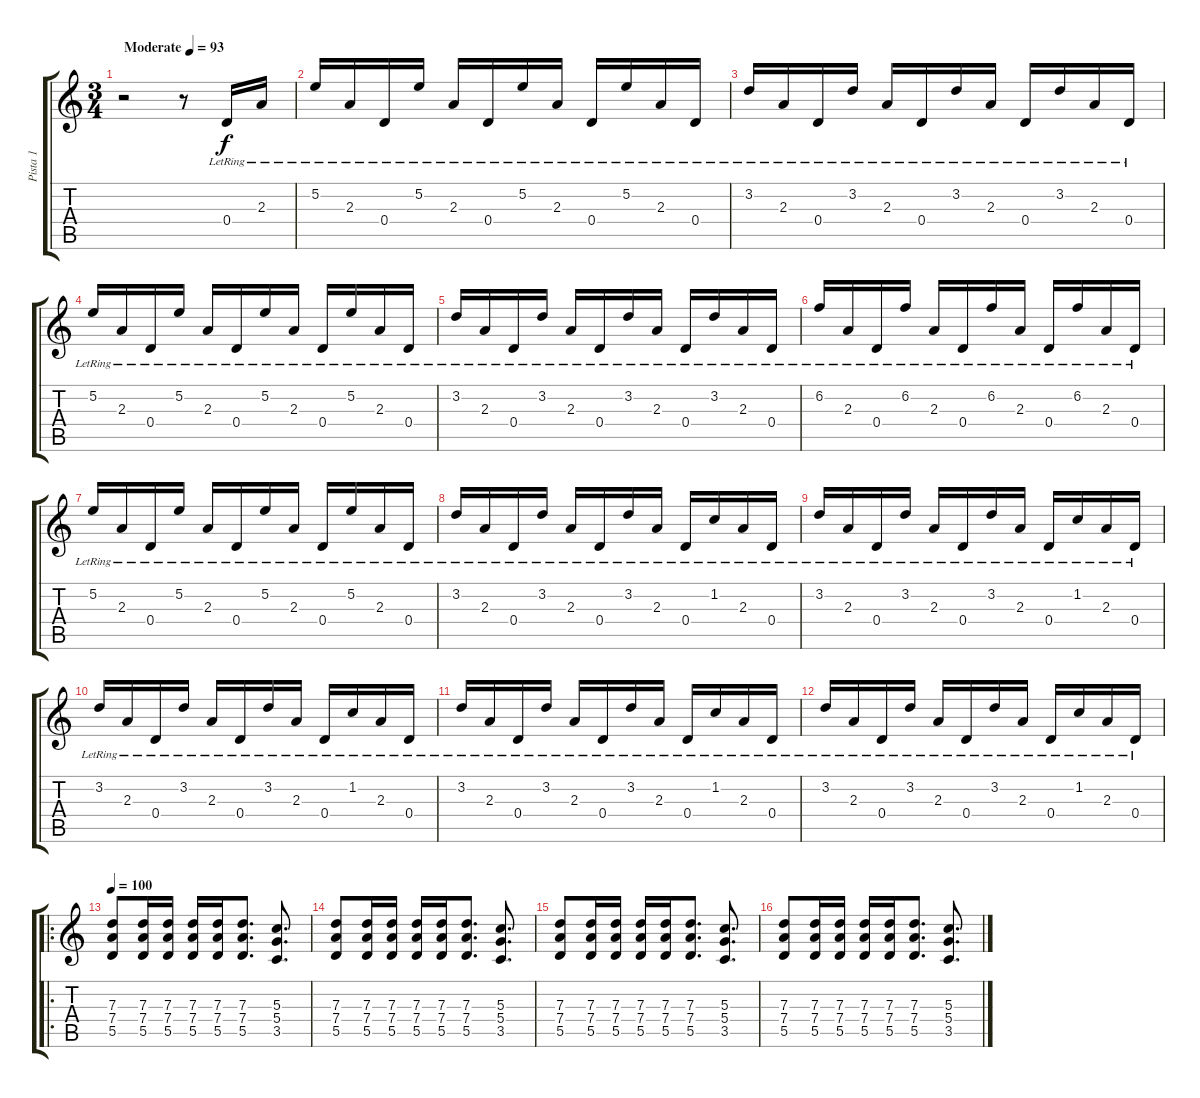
\track ("Pista 1" "Pista 1") {instrument acousticguitarsteel}
\staff {score tabs}
\tuning (E4 B3 G3 D3 A2 E2) {hide}
\ts (3 4)
\tempo (93 "Moderate")
\clef g2
\ks c
r.2{dy f instrument acousticguitarsteel} r.8 0.4{lr}.16 2.3{lr}.16 |
5.2{lr}.16 2.3{lr}.16 0.4{lr}.16 5.2{lr}.16 2.3{lr}.16 0.4{lr}.16 5.2{lr}.16 2.3{lr}.16 0.4{lr}.16 5.2{lr}.16 2.3{lr}.16 0.4{lr}.16 |
3.2{lr}.16 2.3{lr}.16 0.4{lr}.16 3.2{lr}.16 2.3{lr}.16 0.4{lr}.16 3.2{lr}.16 2.3{lr}.16 0.4{lr}.16 3.2{lr}.16 2.3{lr}.16 0.4{lr}.16 |
5.2{lr}.16 2.3{lr}.16 0.4{lr}.16 5.2{lr}.16 2.3{lr}.16 0.4{lr}.16 5.2{lr}.16 2.3{lr}.16 0.4{lr}.16 5.2{lr}.16 2.3{lr}.16 0.4{lr}.16 |
3.2{lr}.16 2.3{lr}.16 0.4{lr}.16 3.2{lr}.16 2.3{lr}.16 0.4{lr}.16 3.2{lr}.16 2.3{lr}.16 0.4{lr}.16 3.2{lr}.16 2.3{lr}.16 0.4{lr}.16 |
6.2{lr}.16 2.3{lr}.16 0.4{lr}.16 6.2{lr}.16 2.3{lr}.16 0.4{lr}.16 6.2{lr}.16 2.3{lr}.16 0.4{lr}.16 6.2{lr}.16 2.3{lr}.16 0.4{lr}.16 |
5.2{lr}.16 2.3{lr}.16 0.4{lr}.16 5.2{lr}.16 2.3{lr}.16 0.4{lr}.16 5.2{lr}.16 2.3{lr}.16 0.4{lr}.16 5.2{lr}.16 2.3{lr}.16 0.4{lr}.16 |
3.2{lr}.16 2.3{lr}.16 0.4{lr}.16 3.2{lr}.16 2.3{lr}.16 0.4{lr}.16 3.2{lr}.16 2.3{lr}.16 0.4{lr}.16 1.2{lr}.16 2.3{lr}.16 0.4{lr}.16 |
3.2{lr}.16{volume 8} 2.3{lr}.16 0.4{lr}.16 3.2{lr}.16 2.3{lr}.16 0.4{lr}.16 3.2{lr}.16 2.3{lr}.16 0.4{lr}.16 1.2{lr}.16 2.3{lr}.16 0.4{lr}.16 |
3.2{lr}.16 2.3{lr}.16 0.4{lr}.16 3.2{lr}.16 2.3{lr}.16 0.4{lr}.16 3.2{lr}.16 2.3{lr}.16 0.4{lr}.16 1.2{lr}.16 2.3{lr}.16 0.4{lr}.16 |
3.2{lr}.16 2.3{lr}.16 0.4{lr}.16 3.2{lr}.16 2.3{lr}.16 0.4{lr}.16 3.2{lr}.16 2.3{lr}.16 0.4{lr}.16 1.2{lr}.16 2.3{lr}.16 0.4{lr}.16 |
3.2{lr}.16 2.3{lr}.16 0.4{lr}.16 3.2{lr}.16 2.3{lr}.16 0.4{lr}.16 3.2{lr}.16 2.3{lr}.16 0.4{lr}.16 1.2{lr}.16 2.3{lr}.16 0.4{lr}.16 |
\ro
\tempo 100
(7.3 7.4 5.5).8{volume 13 instrument distortionguitar} (7.3 7.4 5.5).16 (7.3 7.4 5.5).16 (7.3 7.4 5.5).16 (7.3 7.4 5.5).16 (7.3 7.4 5.5).8{d} (5.3 5.4 3.5).8{d} |
(7.3 7.4 5.5).8 (7.3 7.4 5.5).16 (7.3 7.4 5.5).16 (7.3 7.4 5.5).16 (7.3 7.4 5.5).16 (7.3 7.4 5.5).8{d} (5.3 5.4 3.5).8{d} |
(7.3 7.4 5.5).8 (7.3 7.4 5.5).16 (7.3 7.4 5.5).16 (7.3 7.4 5.5).16 (7.3 7.4 5.5).16 (7.3 7.4 5.5).8{d} (5.3 5.4 3.5).8{d} |
(7.3 7.4 5.5).8 (7.3 7.4 5.5).16 (7.3 7.4 5.5).16 (7.3 7.4 5.5).16 (7.3 7.4 5.5).16 (7.3 7.4 5.5).8{d} (5.3 5.4 3.5).8{d}
